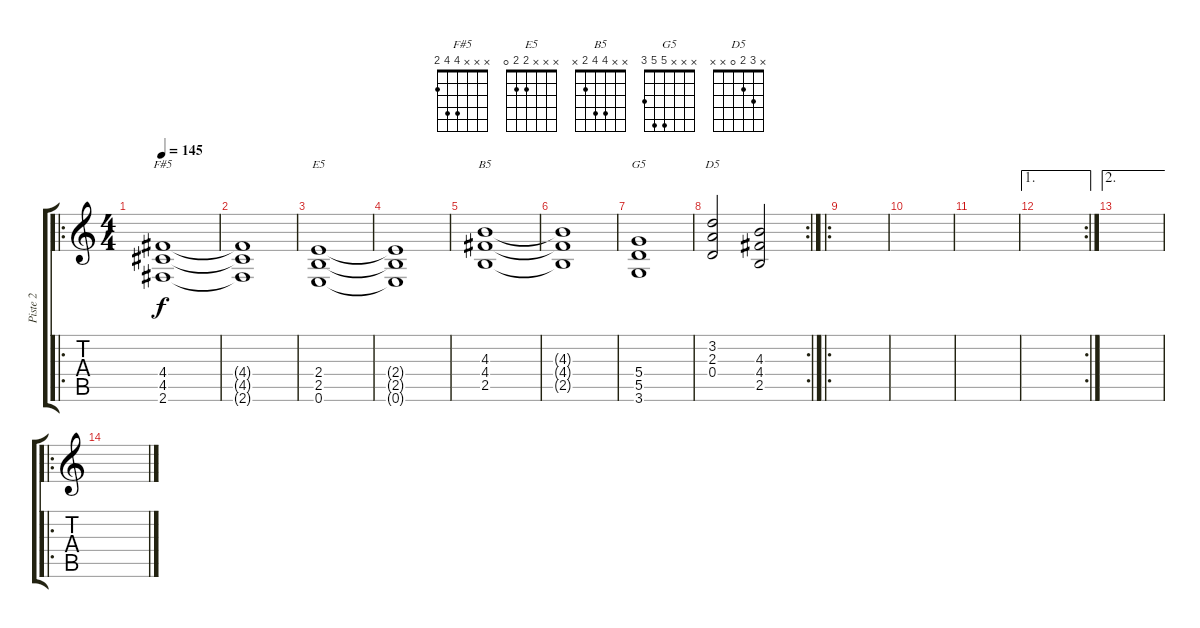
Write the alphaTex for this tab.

\track ("Piste 2" "Piste 2") {instrument distortionguitar}
\staff {score tabs}
\tuning (E4 B3 G3 D3 A2 E2) {hide}
\chord ("F#5" x x x 4 4 2)
\chord ("E5" x x x 2 2 0)
\chord ("B5" x x 4 4 2 x)
\chord ("G5" x x x 5 5 3)
\chord ("D5" x 3 2 0 x x)
\ro
\ts (4 4)
\tempo 145
\clef g2
\ks c
(4.4 4.5 2.6).1{ch "F#5" dy f instrument distortionguitar} |
(4.4{t} 4.5{t} 2.6{t}).1 |
(2.4 2.5 0.6).1{ch "E5"} |
(2.4{t} 2.5{t} 0.6{t}).1 |
(4.3 4.4 2.5).1{ch "B5"} |
(4.3{t} 4.4{t} 2.5{t}).1 |
(5.4 5.5 3.6).1{ch "G5"} |
\rc 2
(3.2 2.3 0.4).2{ch "D5"} (4.3 4.4 2.5).2 |
\ro
|
|
|
\ae 1
\rc 2
|
\ae 2
|
\ro
